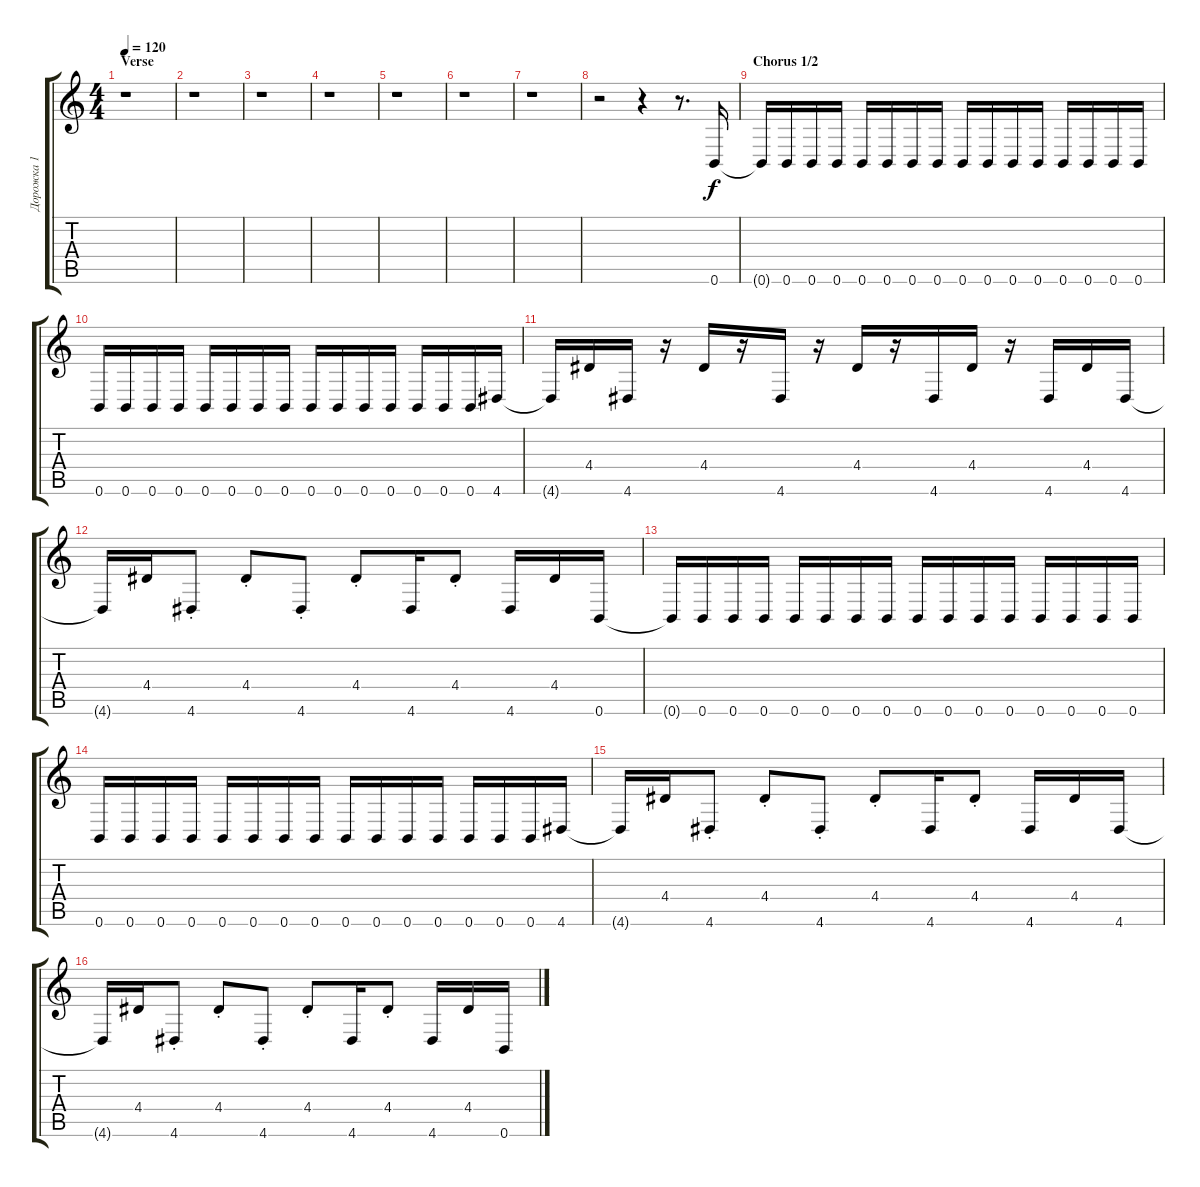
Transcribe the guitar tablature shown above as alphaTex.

\track ("Дорожка 1" "Дорожка 1") {instrument distortionguitar}
\staff {score tabs}
\tuning (Db4 Ab3 E3 B2 Gb2 B1) {hide}
\ts (4 4)
\section ("" "Verse")
\tempo 120
\clef g2
\ks c
r.1{dy f} |
r.1 |
r.1 |
r.1 |
r.1 |
r.1 |
r.1 |
r.2 r.4 r.8{d} 0.6.16 |
\section ("" "Chorus 1/2")
0.6{t}.16 0.6.16 0.6.16 0.6.16 0.6.16 0.6.16 0.6.16 0.6.16 0.6.16 0.6.16 0.6.16 0.6.16 0.6.16 0.6.16 0.6.16 0.6.16 |
0.6.16 0.6.16 0.6.16 0.6.16 0.6.16 0.6.16 0.6.16 0.6.16 0.6.16 0.6.16 0.6.16 0.6.16 0.6.16 0.6.16 0.6.16 4.6.16 |
4.6{t}.16 4.4.16 4.6.16 r.16 4.4.16 r.16 4.6.16 r.16 4.4.16 r.16 4.6.16 4.4.16 r.16 4.6.16 4.4.16 4.6.16 |
4.6{t}.16 4.4.16 4.6{st}.8 4.4{st}.8 4.6{st}.8 4.4{st}.8 4.6.16 4.4{st}.8 4.6.16 4.4.16 0.6.16 |
0.6{t}.16 0.6.16 0.6.16 0.6.16 0.6.16 0.6.16 0.6.16 0.6.16 0.6.16 0.6.16 0.6.16 0.6.16 0.6.16 0.6.16 0.6.16 0.6.16 |
0.6.16 0.6.16 0.6.16 0.6.16 0.6.16 0.6.16 0.6.16 0.6.16 0.6.16 0.6.16 0.6.16 0.6.16 0.6.16 0.6.16 0.6.16 4.6.16 |
4.6{t}.16 4.4.16 4.6{st}.8 4.4{st}.8 4.6{st}.8 4.4{st}.8 4.6.16 4.4{st}.8 4.6.16 4.4.16 4.6.16 |
4.6{t}.16 4.4.16 4.6{st}.8 4.4{st}.8 4.6{st}.8 4.4{st}.8 4.6.16 4.4{st}.8 4.6.16 4.4.16 0.6.16
